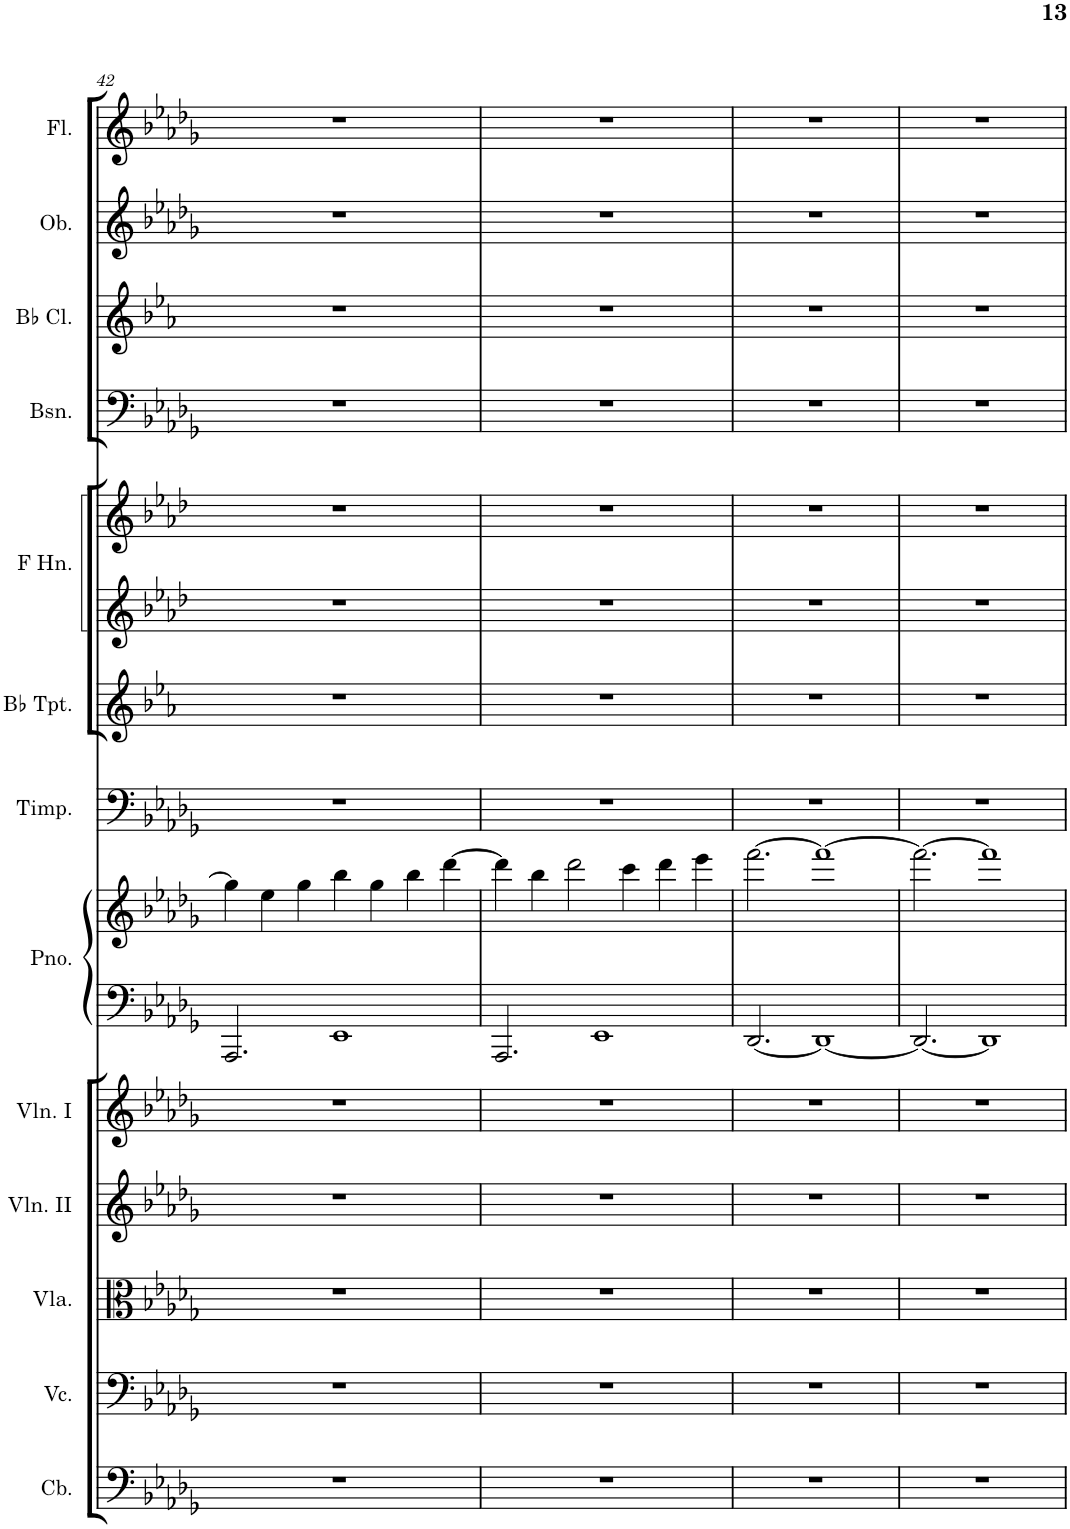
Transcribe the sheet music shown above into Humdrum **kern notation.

**kern	**kern	**kern	**kern	**kern	**kern	**kern	**kern	**kern	**kern	**kern	**kern	**kern	**kern	**kern
*part13	*part12	*part11	*part10	*part9	*part8	*part8	*part7	*part6	*part5	*part5	*part4	*part3	*part2	*part1
*staff15	*staff14	*staff13	*staff12	*staff11	*staff10	*staff9	*staff8	*staff7	*staff6	*staff5	*staff4	*staff3	*staff2	*staff1
*I"Contrabasses	*I"Violoncellos	*I"Violas	*I"Violins II	*I"Violins I	*I"Piano	*	*I"Timpani	*I"Trumpets in Bb	*I"Horns in F	*	*I"Bassoons	*I"Clarinets in Bb	*I"Oboes	*I"Flutes
*I'Cb.	*I'Vc.	*I'Vla.	*I'Vln. II	*I'Vln. I	*I'Pno.	*	*I'Timp.	*	*	*	*I'Bsn.	*	*I'Ob.	*I'Fl.
!!LO:PB:g=z
*clefF4	*clefF4	*clefC3	*clefG2	*clefG2	*clefF4	*clefG2	*clefF4	*clefG2	*clefG2	*clefG2	*clefF4	*clefG2	*clefG2	*clefG2
*Trd7c12	*	*	*	*	*	*	*	*Trd1c2	*Trd4c7	*Trd4c7	*	*Trd1c2	*	*
*k[b-e-a-d-g-]	*k[b-e-a-d-g-]	*k[b-e-a-d-g-]	*k[b-e-a-d-g-]	*k[b-e-a-d-g-]	*k[b-e-a-d-g-]	*k[b-e-a-d-g-]	*k[b-e-a-d-g-]	*k[b-e-a-]	*k[b-e-a-d-]	*k[b-e-a-d-]	*k[b-e-a-d-g-]	*k[b-e-a-]	*k[b-e-a-d-g-]	*k[b-e-a-d-g-]
*M7/4	*M7/4	*M7/4	*M7/4	*M7/4	*M7/4	*M7/4	*M7/4	*M7/4	*M7/4	*M7/4	*M7/4	*M7/4	*M7/4	*M7/4
=42	=42	=42	=42	=42	=42	=42	=42	=42	=42	=42	=42	=42	=42	=42
1..r	1..r	1..r	1..r	1..r	2.AAA-/	4gg-\]	1..r	1..r	1..r	1..r	1..r	1..r	1..r	1..r
.	.	.	.	.	.	4ee-\	.	.	.	.	.	.	.	.
.	.	.	.	.	.	4gg-\	.	.	.	.	.	.	.	.
.	.	.	.	.	1EE-	4bb-\	.	.	.	.	.	.	.	.
.	.	.	.	.	.	4gg-\	.	.	.	.	.	.	.	.
.	.	.	.	.	.	4bb-\	.	.	.	.	.	.	.	.
.	.	.	.	.	.	[4ddd-\	.	.	.	.	.	.	.	.
=43	=43	=43	=43	=43	=43	=43	=43	=43	=43	=43	=43	=43	=43	=43
1..r	1..r	1..r	1..r	1..r	2.AAA-/	4ddd-\]	1..r	1..r	1..r	1..r	1..r	1..r	1..r	1..r
.	.	.	.	.	.	4bb-\	.	.	.	.	.	.	.	.
.	.	.	.	.	.	2ddd-\	.	.	.	.	.	.	.	.
.	.	.	.	.	1EE-	.	.	.	.	.	.	.	.	.
.	.	.	.	.	.	4ccc\	.	.	.	.	.	.	.	.
.	.	.	.	.	.	4ddd-\	.	.	.	.	.	.	.	.
.	.	.	.	.	.	4eee-\	.	.	.	.	.	.	.	.
=44	=44	=44	=44	=44	=44	=44	=44	=44	=44	=44	=44	=44	=44	=44
1..r	1..r	1..r	1..r	1..r	[2.DD-/	[2.fff\	1..r	1..r	1..r	1..r	1..r	1..r	1..r	1..r
.	.	.	.	.	1DD-_	1fff_	.	.	.	.	.	.	.	.
=45	=45	=45	=45	=45	=45	=45	=45	=45	=45	=45	=45	=45	=45	=45
1..r	1..r	1..r	1..r	1..r	2.DD-/_	2.fff\_	1..r	1..r	1..r	1..r	1..r	1..r	1..r	1..r
.	.	.	.	.	1DD-]	1fff]	.	.	.	.	.	.	.	.
=	=	=	=	=	=	=	=	=	=	=	=	=	=	=
*-	*-	*-	*-	*-	*-	*-	*-	*-	*-	*-	*-	*-	*-	*-
